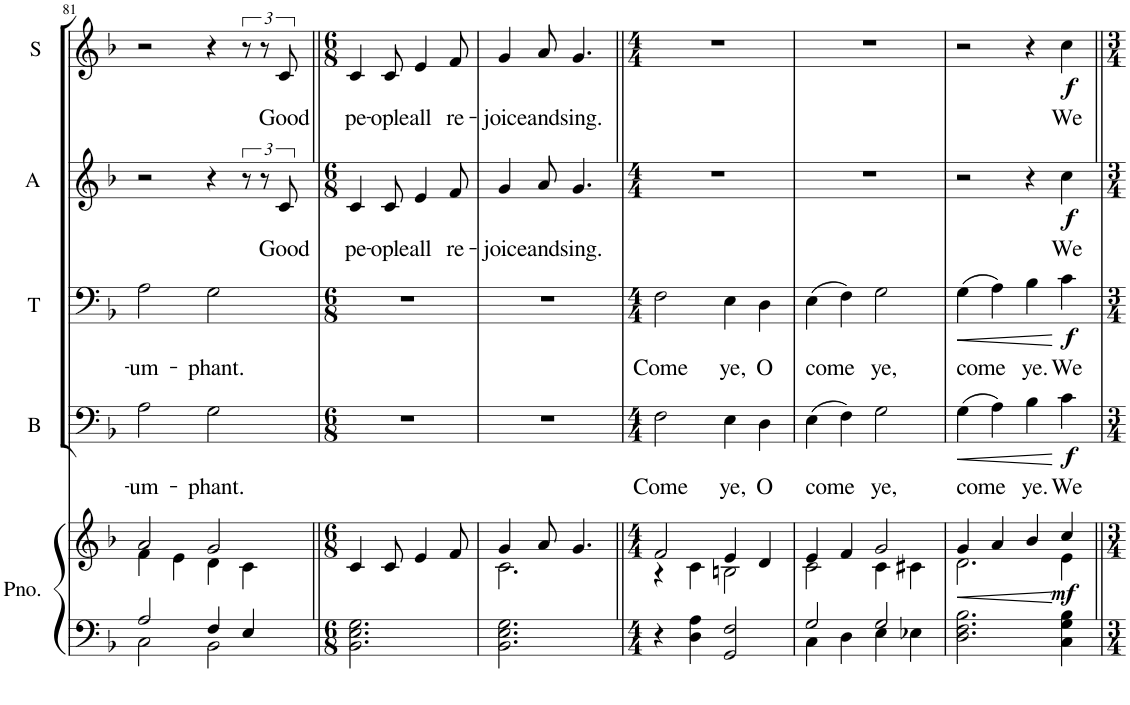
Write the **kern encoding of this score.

**kern	**kern	**dynam	**kern	**text	**dynam	**kern	**text	**dynam	**kern	**text	**dynam	**kern	**text	**dynam
*part5	*part5	*part5	*part4	*part4	*part4	*part3	*part3	*part3	*part2	*part2	*part2	*part1	*part1	*part1
*staff6	*staff5	*staff5/6	*staff4	*staff4	*staff4	*staff3	*staff3	*staff3	*staff2	*staff2	*staff2	*staff1	*staff1	*staff1
*I"Piano	*	*	*I"Bass	*	*	*I"Tenor	*	*	*I"Alto	*	*	*I"Soprano	*	*
*I'Pno.	*	*	*I'B	*	*	*I'T	*	*	*I'A	*	*	*I'S	*	*
!!LO:PB:g=z
*clefF4	*clefG2	*	*clefF4	*	*	*clefF4	*	*	*clefG2	*	*	*clefG2	*	*
*k[b-]	*k[b-]	*	*k[b-]	*	*	*k[b-]	*	*	*k[b-]	*	*	*k[b-]	*	*
*M4/4	*M4/4	*	*M4/4	*	*	*M4/4	*	*	*M4/4	*	*	*M4/4	*	*
=81	=81	=81	=81	=81	=81	=81	=81	=81	=81	=81	=81	=81	=81	=81
*^	*^	*	*	*	*	*	*	*	*	*	*	*	*	*
!	!	!	!	!	!	!LO:LY:b	!	!	!LO:LY:b	!	!	!	!	!	!	!
2A/	2C\	2a/	4f\	.	2A\	-um-	.	2A\	-um-	.	2r	.	.	2r	.	.
.	.	.	4e\	.	.	.	.	.	.	.	.	.	.	.	.	.
!	!	!	!	!	!	!LO:LY:b	!	!	!LO:LY:b	!	!	!	!	!	!	!
4F/	2BB-\	2g/	4d\	.	2G\	-phant.	.	2G\	-phant.	.	4r	.	.	4r	.	.
4E/	.	.	4c\	.	.	.	.	.	.	.	12r	.	.	12r	.	.
.	.	.	.	.	.	.	.	.	.	.	12r	.	.	12r	.	.
!	!	!	!	!	!	!	!	!	!	!	!	!LO:LY:b	!	!	!LO:LY:b	!
.	.	.	.	.	.	.	.	.	.	.	12c/	Good	.	12c/	Good	.
*v	*v	*	*	*	*	*	*	*	*	*	*	*	*	*	*	*
*	*v	*v	*	*	*	*	*	*	*	*	*	*	*	*	*
=82||	=82||	=82||	=82||	=82||	=82||	=82||	=82||	=82||	=82||	=82||	=82||	=82||	=82||	=82||
*M6/8	*M6/8	*	*M6/8	*	*	*M6/8	*	*	*M6/8	*	*	*M6/8	*	*
!	!	!	!	!	!	!	!	!	!	!LO:LY:b	!	!	!LO:LY:b	!
2.BB-\ 2.E\ 2.G\	4c/	.	2.r	.	.	2.r	.	.	4c/	pe-	.	4c/	pe-	.
!	!	!	!	!	!	!	!	!	!	!LO:LY:b	!	!	!LO:LY:b	!
.	8c/	.	.	.	.	.	.	.	8c/	-ople	.	8c/	-ople	.
!	!	!	!	!	!	!	!	!	!	!LO:LY:b	!	!	!LO:LY:b	!
.	4e/	.	.	.	.	.	.	.	4e/	all	.	4e/	all	.
!	!	!	!	!	!	!	!	!	!	!LO:LY:b	!	!	!LO:LY:b	!
.	8f/	.	.	.	.	.	.	.	8f/	re-	.	8f/	re-	.
=83	=83	=83	=83	=83	=83	=83	=83	=83	=83	=83	=83	=83	=83	=83
*	*^	*	*	*	*	*	*	*	*	*	*	*	*	*
!	!	!	!	!	!	!	!	!	!	!	!LO:LY:b	!	!	!LO:LY:b	!
2.BB-\ 2.E\ 2.G\	4g/	2.c\	.	2.r	.	.	2.r	.	.	4g/	-joice	.	4g/	-joice	.
!	!	!	!	!	!	!	!	!	!	!	!LO:LY:b	!	!	!LO:LY:b	!
.	8a/	.	.	.	.	.	.	.	.	8a/	and	.	8a/	and	.
!	!	!	!	!	!	!	!	!	!	!	!LO:LY:b	!	!	!LO:LY:b	!
.	4.g/	.	.	.	.	.	.	.	.	4.g/	sing.	.	4.g/	sing.	.
=84||	=84||	=84||	=84||	=84||	=84||	=84||	=84||	=84||	=84||	=84||	=84||	=84||	=84||	=84||	=84||
*M4/4	*M4/4	*	*	*M4/4	*	*	*M4/4	*	*	*M4/4	*	*	*M4/4	*	*
!	!	!	!	!	!LO:LY:b	!	!	!LO:LY:b	!	!	!	!	!	!	!
4r	2f/	4r	.	2F\	Come	.	2F\	Come	.	1r	.	.	1r	.	.
4D\ 4A\	.	4c\	.	.	.	.	.	.	.	.	.	.	.	.	.
!	!	!	!	!	!LO:LY:b	!	!	!LO:LY:b	!	!	!	!	!	!	!
2GG/ 2F/	4e/	2Bn\	.	4E\	ye,	.	4E\	ye,	.	.	.	.	.	.	.
!	!	!	!	!	!LO:LY:b	!	!	!LO:LY:b	!	!	!	!	!	!	!
.	4d/	.	.	4D\	O	.	4D\	O	.	.	.	.	.	.	.
=85	=85	=85	=85	=85	=85	=85	=85	=85	=85	=85	=85	=85	=85	=85	=85
*^	*	*	*	*	*	*	*	*	*	*	*	*	*	*	*
!	!	!	!	!	!	!LO:LY:b	!	!	!LO:LY:b	!	!	!	!	!	!	!
2G/	4C\	4e/	2c\	.	(4E\	come	.	(4E\	come	.	1r	.	.	1r	.	.
.	4D\	4f/	.	.	4F\)	.	.	4F\)	.	.	.	.	.	.	.	.
!	!	!	!	!	!	!LO:LY:b	!	!	!LO:LY:b	!	!	!	!	!	!	!
2G/	4E\	2g/	4c\	.	2G\	ye,	.	2G\	ye,	.	.	.	.	.	.	.
.	4E-X\	.	4c#X\	.	.	.	.	.	.	.	.	.	.	.	.	.
=86	=86	=86	=86	=86	=86	=86	=86	=86	=86	=86	=86	=86	=86	=86	=86	=86
!	!	!	!	!LO:HP:b	!	!LO:LY:b	!LO:HP:b	!	!LO:LY:b	!LO:HP:b	!	!	!	!	!	!
*v	*v	*	*	*	*	*	*	*	*	*	*	*	*	*	*	*
2.D\ 2.F\ 2.B-\	4g/	2.d\	<	(4G\	come	<	(4G\	come	<	2r	.	.	2r	.	.
.	4a/	.	.	4A\)	.	.	4A\)	.	.	.	.	.	.	.	.
!	!	!	!	!	!LO:LY:b	!	!	!LO:LY:b	!	!	!	!	!	!	!
.	4b-/	.	.	4B-\	ye.	.	4B-\	ye.	.	4r	.	.	4r	.	.
!	!	!	!LO:DY:n=1:b	!	!LO:LY:b	!LO:DY:n=1:b	!	!LO:LY:b	!LO:DY:n=1:b	!	!LO:LY:b	!LO:DY:b	!	!LO:LY:b	!LO:DY:b
4C\ 4G\ 4B-\	4cc/	4e\	[ mf	4c\	We	[ f	4c\	We	[ f	4cc\	We	f	4cc\	We	f
*	*v	*v	*	*	*	*	*	*	*	*	*	*	*	*	*
=||	=||	=||	=||	=||	=||	=||	=||	=||	=||	=||	=||	=||	=||	=||
*-	*-	*-	*-	*-	*-	*-	*-	*-	*-	*-	*-	*-	*-	*-
